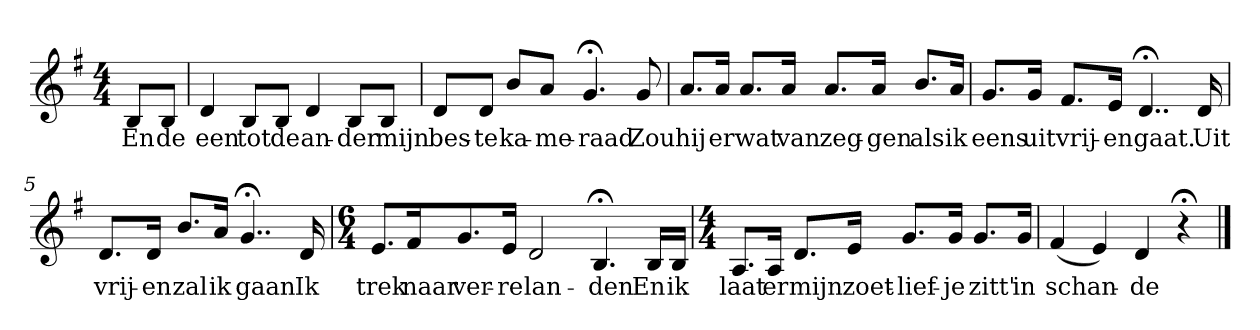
**kern	**text
*part1	*part1
*staff1	*staff1
*k[f#]	*
*G:	*
*M4/4	*
*MM120	*
=	=
8BL	En
8BJ	de
=1	=1
4d	een
8BL	tot
8BJ	de
4d	an-
8BL	-der
8BJ	mijn
=2	=2
8dL	bes-
8dJ	-te
8bL	ka-
8aJ	-me-
4.g;<	-raad
8g	Zou
=3	=3
8.aL	hij
16aJk	er
8.aL	wat
16aJk	van
8.aL	zeg-
16aJk	-gen
8.bL	als
16aJk	ik
=4	=4
8.gL	eens
16gJk	uit
8.f#L	vrij-
16eJk	-en
4..d;<	gaat.
16d	Uit
=5	=5
8.dL	vrij-
16dJk	-en
8.bL	zal
16aJk	ik
4..g;<	gaan
16d	Ik
=6	=6
*M6/4	*
8.eL	trek
16f#K	naar
8.g	ver-
16eJk	-re
2d	lan-
4.B;<	-den
16BLL	En
16BJJ	ik
=7	=7
*M4/4	*
8.AL	laat
16AJk	er
8.dL	mijn
16eJk	zoet-
8.gL	-lief-
16gJk	-je
8.gL	zitt'
16gJk	in
=8	=8
(4f#	schan-
4e)	.
4d	-de
4r;<	.
==	==
*-	*-
